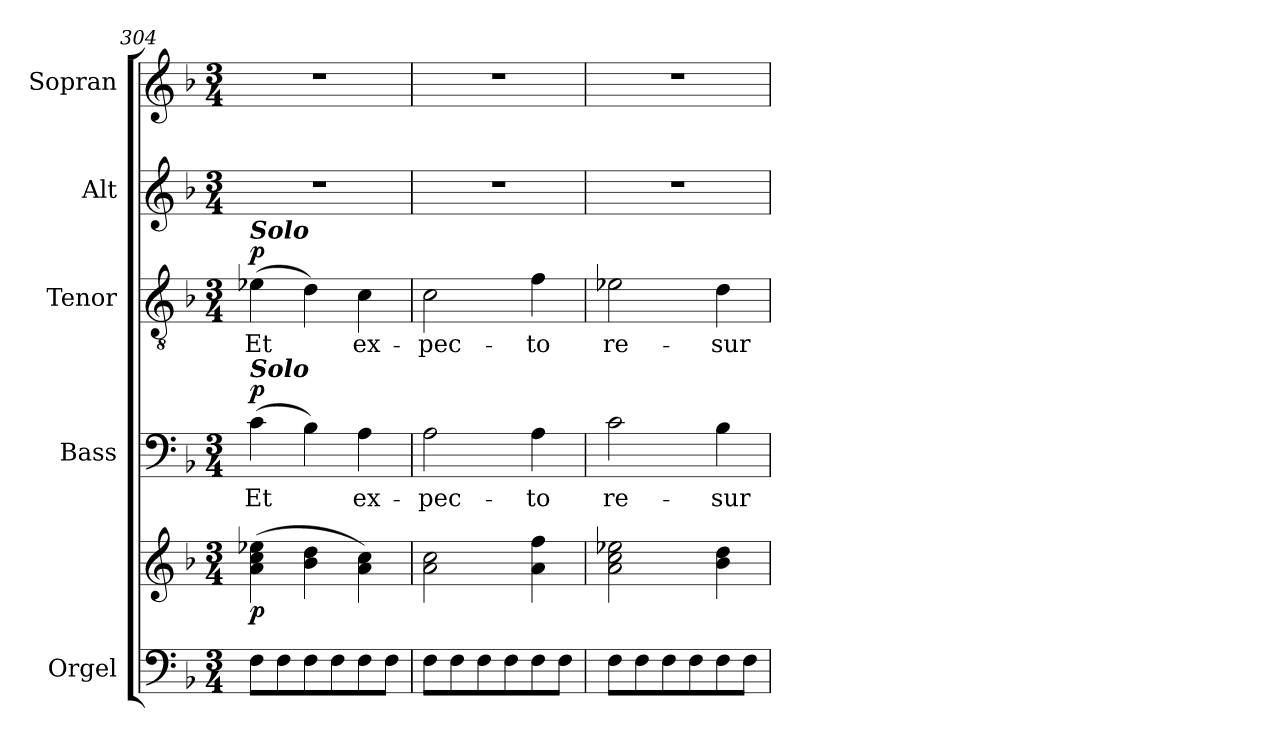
**kern	**kern	**dynam	**kern	**text	**dynam	**kern	**text	**dynam	**kern	**kern
*part5	*part5	*part5	*part4	*part4	*part4	*part3	*part3	*part3	*part2	*part1
*staff6	*staff5	*staff5/6	*staff4	*staff4	*staff4	*staff3	*staff3	*staff3	*staff2	*staff1
*I"Orgel	*	*	*I"Bass	*	*	*I"Tenor	*	*	*I"Alt	*I"Sopran
*I'Org.	*	*	*I'B.	*	*	*I'T.	*	*	*I'A.	*I'S.
*clefF4	*clefG2	*	*clefF4	*	*	*clefGv2	*	*	*clefG2	*clefG2
*k[b-]	*k[b-]	*	*k[b-]	*	*	*k[b-]	*	*	*k[b-]	*k[b-]
*F:	*F:	*	*F:	*	*	*F:	*	*	*F:	*F:
*M3/4	*M3/4	*	*M3/4	*	*	*M3/4	*	*	*M3/4	*M3/4
=304	=304	=304	=304	=304	=304	=304	=304	=304	=304	=304
!	!	!	!	!	!	!LO:TX:a:Bi:t=Solo	!	!	!	!
!	!	!	!LO:TX:a:Bi:t=Solo	!	!	!	!	!	!	!
!	!	!LO:DY:b	!	!LO:LY:b	!LO:DY:a	!	!LO:LY:b	!LO:DY:a	!	!
8F\L	(>4a\ 4cc\ 4ee-X\	p	(>4c\	Et	p	(>4e-X\	Et	p	2.r	2.r
8F\	.	.	.	.	.	.	.	.	.	.
8F\	4b-\ 4dd\	.	4B-\)	.	.	4d\)	.	.	.	.
8F\	.	.	.	.	.	.	.	.	.	.
!	!	!	!	!LO:LY:b	!	!	!LO:LY:b	!	!	!
8F\	4a\ 4cc\)	.	4A\	ex-	.	4c\	ex-	.	.	.
8F\J	.	.	.	.	.	.	.	.	.	.
=305	=305	=305	=305	=305	=305	=305	=305	=305	=305	=305
!	!	!	!	!LO:LY:b	!	!	!LO:LY:b	!	!	!
8F\L	2a\ 2cc\	.	2A\	-pec-	.	2c\	-pec-	.	2.r	2.r
8F\	.	.	.	.	.	.	.	.	.	.
8F\	.	.	.	.	.	.	.	.	.	.
8F\	.	.	.	.	.	.	.	.	.	.
!	!	!	!	!LO:LY:b	!	!	!LO:LY:b	!	!	!
8F\	4a\ 4ff\	.	4A\	-to	.	4f\	-to	.	.	.
8F\J	.	.	.	.	.	.	.	.	.	.
=306	=306	=306	=306	=306	=306	=306	=306	=306	=306	=306
!	!	!	!	!LO:LY:b	!	!	!LO:LY:b	!	!	!
8F\L	2a\ 2cc\ 2ee-X\	.	2c\	re-	.	2e-X\	re-	.	2.r	2.r
8F\	.	.	.	.	.	.	.	.	.	.
8F\	.	.	.	.	.	.	.	.	.	.
8F\	.	.	.	.	.	.	.	.	.	.
!	!	!	!	!LO:LY:b	!	!	!LO:LY:b	!	!	!
8F\	4b-\ 4dd\	.	4B-\	-sur-	.	4d\	-sur-	.	.	.
8F\J	.	.	.	.	.	.	.	.	.	.
=	=	=	=	=	=	=	=	=	=	=
*-	*-	*-	*-	*-	*-	*-	*-	*-	*-	*-
